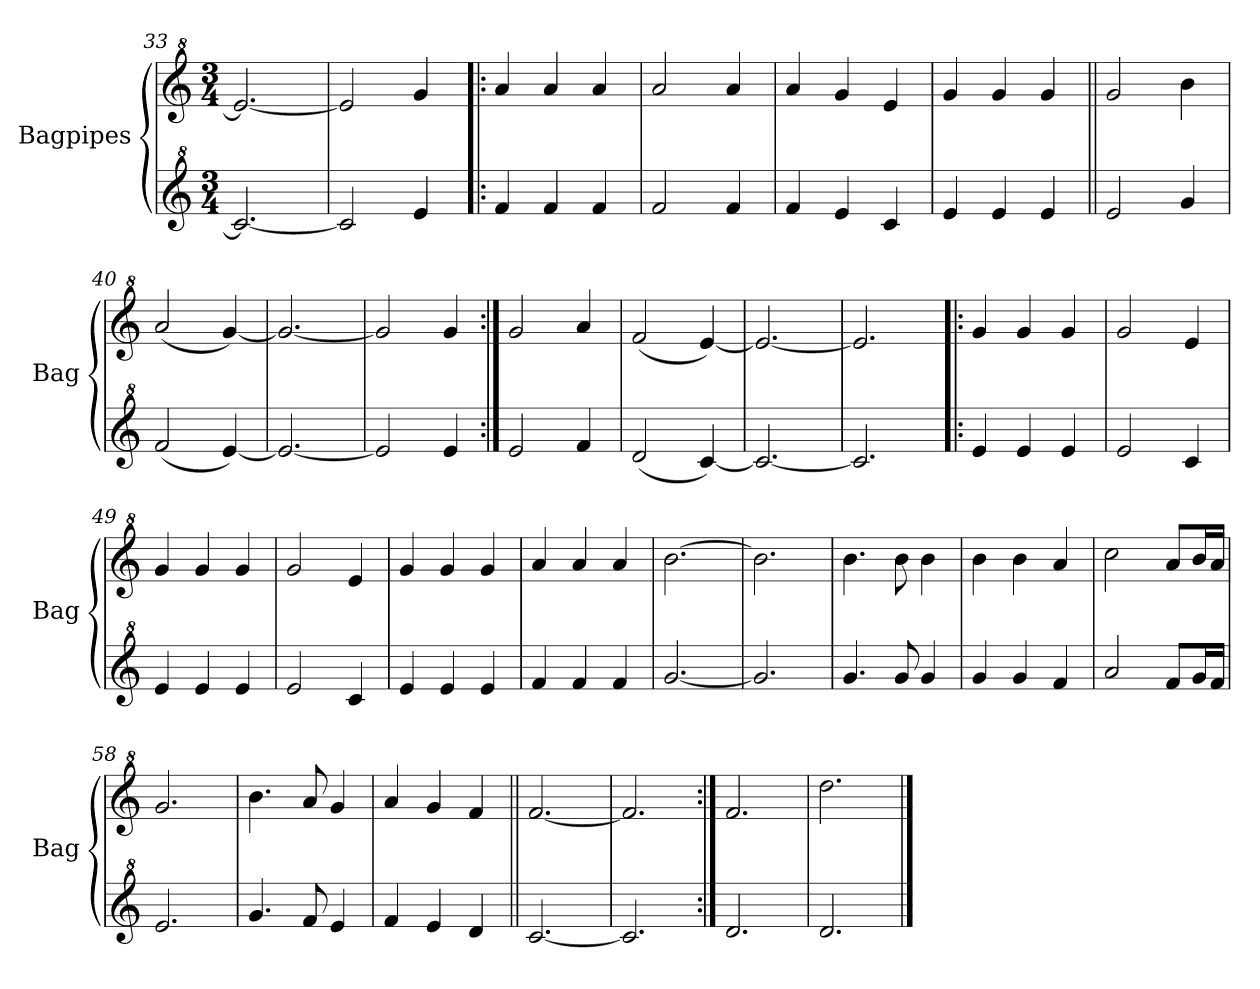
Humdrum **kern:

**kern	**kern
*part2	*part1
*staff2	*staff1
*I"Bagpipes	*I"Bagpipes
*I'Bag	*I'Bag
*clefG^2	*clefG^2
*ITrd1c2	*ITrd1c2
*k[b-e-]	*k[b-e-]
*B-:	*B-:
*M3/4	*M3/4
=33	=33
2.b-/_	2.dd/_
=34	=34
2b-/]	2dd/]
4dd/	4ff/
=35!|:	=35!|:
4ee-/	4gg/
4ee-/	4gg/
4ee-/	4gg/
=36	=36
2ee-/	2gg/
4ee-/	4gg/
=37	=37
4ee-/	4gg/
4dd/	4ff/
4b-/	4dd/
=38	=38
4dd/	4ff/
4dd/	4ff/
4dd/	4ff/
=39||	=39||
2dd/	2ff/
4ff/	4aa\
=40	=40
(2ee-/	(2gg/
[4dd/)	[4ff/)
=41	=41
2.dd/_	2.ff/_
=42	=42
2dd/]	2ff/]
4dd/	4ff/
=43:|!	=43:|!
2dd/	2ff/
4ee-/	4gg/
=44	=44
(2cc/	(2ee-/
[4b-/)	[4dd/)
!!LO:LB:g=z
=45	=45
2.b-/_	2.dd/_
=46	=46
2.b-/]	2.dd/]
=47!|:	=47!|:
4dd/	4ff/
4dd/	4ff/
4dd/	4ff/
=48	=48
2dd/	2ff/
4b-/	4dd/
=49	=49
4dd/	4ff/
4dd/	4ff/
4dd/	4ff/
=50	=50
2dd/	2ff/
4b-/	4dd/
=51	=51
4dd/	4ff/
4dd/	4ff/
4dd/	4ff/
=52	=52
4ee-/	4gg/
4ee-/	4gg/
4ee-/	4gg/
=53	=53
[2.ff/	[2.aa\
=54	=54
2.ff/]	2.aa\]
=55	=55
4.ff/	4.aa\
8ff/	8aa\
4ff/	4aa\
=56	=56
4ff/	4aa\
4ff/	4aa\
4ee-/	4gg/
=57	=57
2gg/	2bb-\
8ee-/L	8gg/L
16ff/L	16aa/L
16ee-/JJ	16gg/JJ
=58	=58
2.dd/	2.ff/
!!LO:LB:g=z
=59	=59
4.ff/	4.aa\
8ee-/	8gg/
4dd/	4ff/
=60	=60
4ee-/	4gg/
4dd/	4ff/
4cc/	4ee-/
=61||	=61||
[2.b-/	[2.ee-/
=62	=62
2.b-/]	2.ee-/]
=63:|!	=63:|!
2.cc/	2.ee-/
=64	=64
2.cc/	2.ccc\
==	==
*-	*-
